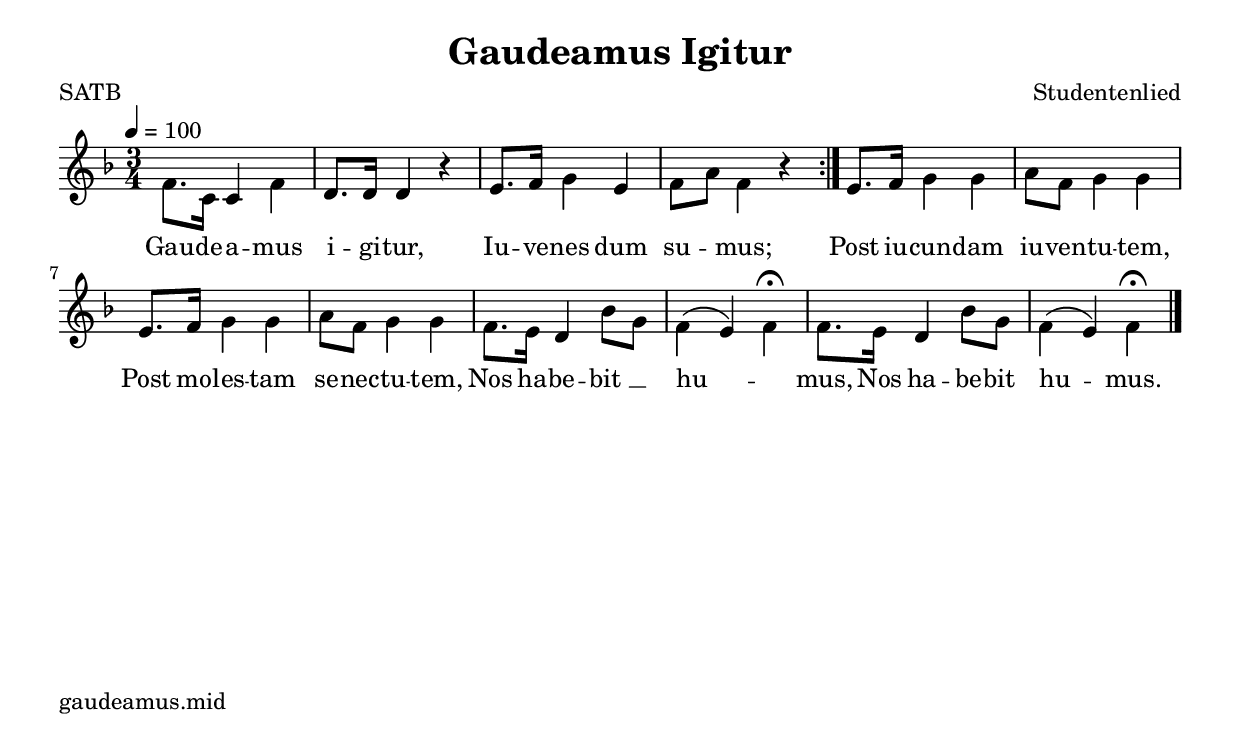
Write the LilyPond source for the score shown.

\version "2.24.3"
\bookpart {
  \tocItem \markup  "Gaudeamus Igitur"
  \header {
    title =  "Gaudeamus Igitur"
    composer =  Studentenlied
    encodingsoftware =  "MuseScore 3.4.2"
    encodingdate =  "2020-04-02"
    poet =  SATB
  }
\score{
  \transpose  bes f {
  \relative bes' {
    \repeat volta 2 {
        \clef "treble" \time 3/4 \key bes \major | % 1
        \tempo 4=100 \stemDown bes8. [ \stemDown f16 ] \stemUp f4
        \stemDown bes4 | % 2
        \stemUp g8. [ \stemUp g16 ] \stemUp g4 r4 | % 3
        \stemUp a8. [ \stemUp bes16 ] \stemDown c4 \stemUp a4 | % 4
        \stemDown bes8 [ \stemDown d8 ] \stemDown bes4 r4 }
    | % 5
    \stemUp a8. [ \stemUp bes16 ] \stemDown c4 \stemDown c4 | % 6
    \stemDown d8 [ \stemDown bes8 ] \stemDown c4 \stemDown c4 \break | % 7
    \stemUp a8. [ \stemUp bes16 ] \stemDown c4 \stemDown c4 | % 8
    \stemDown d8 [ \stemDown bes8 ] \stemDown c4 \stemDown c4 | % 9
    \stemDown bes8. [ \stemDown a16 ] \stemUp g4 \stemDown es'8 [
    \stemDown c8 ] | \barNumberCheck #10
    \stemDown bes4 ( \stemUp a4 ) \stemDown bes4 ^\fermata | % 11
    \stemDown bes8. [ \stemDown a16 ] \stemUp g4 \stemDown es'8 [
    \stemDown c8 ] | % 12
    \stemDown bes4 ( \stemUp a4 ) \stemDown bes4 ^\fermata \bar "|."
    }
  }
\addlyrics { 
    Gau -- de -- a -- mus i -- gi -- "tur," Iu -- ve -- nes dum su --\skip1
    "mus;" Post iu -- cun -- dam iu -- ven -- tu -- "tem," Post mo --
    les -- tam se -- nec -- tu -- "tem," Nos ha -- be -- "bit " __\skip1
    hu --\skip1 "mus," Nos ha -- be -- "bit " hu -- "mus."
}
\midi {\tempo 4=100}
\layout { indent = 0 }
}
 \markup{
  \vspace #10
  \with-url #"http:///edgar-saenger.de/musik/vermischtes/src/gaudeamus/gaudeamus.mid" {gaudeamus.mid}
 }
}